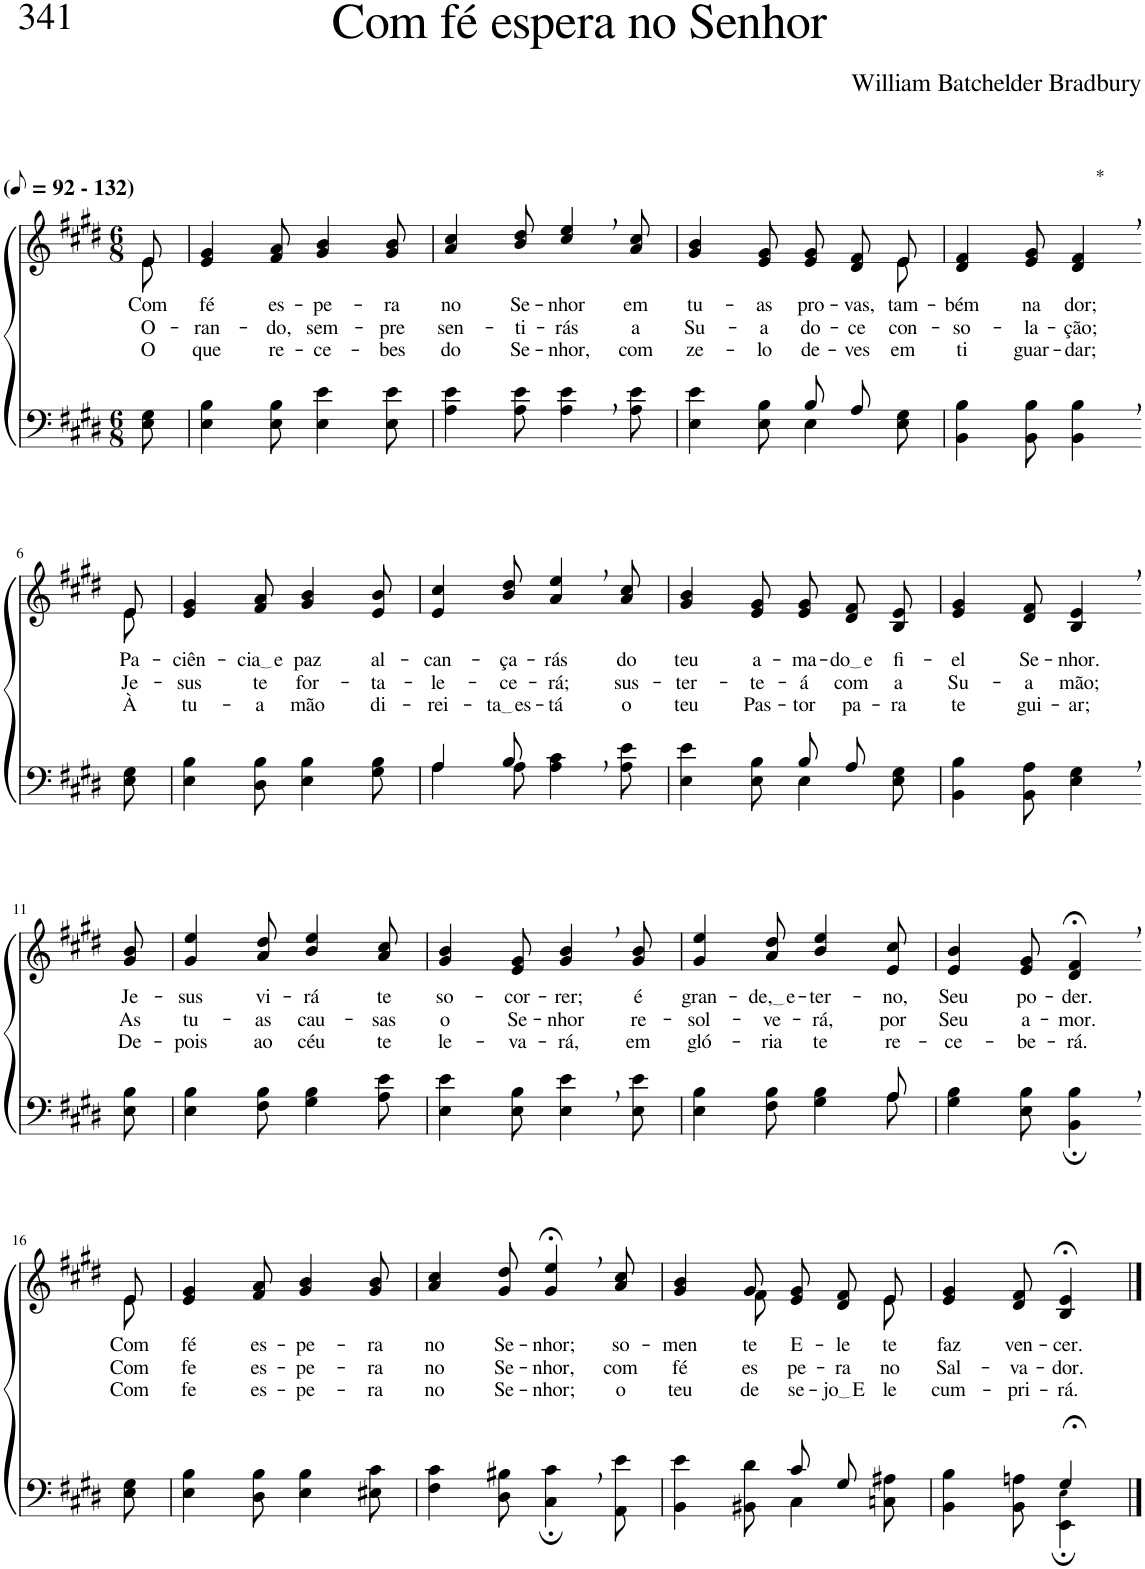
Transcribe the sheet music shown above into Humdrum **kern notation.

**kern	**kern	**text	**text	**text
*part2	*part1	*part1	*part1	*part1
*staff2	*staff1	*staff1	*staff1	*staff1
*I"Parte III e IV	*I"Parte I e II	*	*	*
*clefF4	*clefG2	*	*	*
*Trd1c2	*Trd1c2	*	*	*
*k[f#c#g#d#]	*k[f#c#g#d#]	*	*	*
*M6/8	*M6/8	*	*	*
*MM46	*MM46	*	*	*
=1	=1	=1	=1	=1
!	!LO:TX:a:B:t=(	!	!	!
!	!LO:TX:a:B:t=- 132)	!	!	!
!	!	!LO:LY:b	!LO:LY:b	!LO:LY:b
*	*^	*	*	*
8E\ 8G#\	8e\	8e/	Com	O-	O
=2	=2	=2	=2	=2	=2
!	!	!	!LO:LY:b	!LO:LY:b	!LO:LY:b
*	*v	*v	*	*	*
4E\ 4B\	4e/ 4g#/	fé	-ran-	que
!	!	!LO:LY:b	!LO:LY:b	!LO:LY:b
8E\ 8B\	8f#/ 8a/	es-	-do,	re-
!	!	!LO:LY:b	!LO:LY:b	!LO:LY:b
4E\ 4e\	4g#/ 4b/	-pe-	sem-	-ce-
!	!	!LO:LY:b	!LO:LY:b	!LO:LY:b
8E\ 8e\	8g#/ 8b/	-ra	-pre	-bes
=3	=3	=3	=3	=3
!	!	!LO:LY:b	!LO:LY:b	!LO:LY:b
4A\ 4e\	4a/ 4cc#/	no	sen-	do
!	!	!LO:LY:b	!LO:LY:b	!LO:LY:b
8A\ 8e\	8b/ 8dd#/	Se-	-ti-	Se-
!	!	!LO:LY:b	!LO:LY:b	!LO:LY:b
4A\, 4e\,	4cc#/, 4ee/,	-nhor	-rás	-nhor,
!	!	!LO:LY:b	!LO:LY:b	!LO:LY:b
8A\ 8e\	8a/ 8cc#/	em	a	com
=4	=4	=4	=4	=4
*^	*	*	*	*
!	!	!	!LO:LY:b	!LO:LY:b	!LO:LY:b
*	*	*^	*	*	*
4.ryy	4E\ 4e\	4g#/ 4b/	8ryy	tu-	Su-	ze-
!	!	!	!	!LO:LY:b	!LO:LY:b	!LO:LY:b
*	*	*v	*v	*	*	*
.	8E\ 8B\	8e/ 8g#/	-as	-a	-lo
!	!	!	!LO:LY:b	!LO:LY:b	!LO:LY:b
8B/L	4E\	8e/ 8g#/L	pro-	do-	de-
!	!	!	!LO:LY:b	!LO:LY:b	!LO:LY:b
8A/J	.	8d#/ 8f#/	-vas,	-ce	-ves
*	*	*^	*	*	*
!	!	!	!	!LO:LY:b	!LO:LY:b	!LO:LY:b
8ryy	8E\ 8G#\	8e/J	8e\	tam-	con-	em
=5	=5	=5	=5	=5	=5	=5
!	!	!	!	!LO:LY:b	!LO:LY:b	!LO:LY:b
*v	*v	*	*	*	*	*
*	*v	*v	*	*	*
4BB\ 4B\	4d#/ 4f#/	-bém	-so-	ti
!	!	!LO:LY:b	!LO:LY:b	!LO:LY:b
8BB\ 8B\	8e/ 8g#/	na	-la-	guar-
!	!LO:TX:a:t=*	!	!	!
!	!	!LO:LY:b	!LO:LY:b	!LO:LY:b
4BB\, 4B\,	4d#/, 4f#/,	dor;	-ção;	-dar;
!!LO:LB:g=z
=6-	=6-	=6-	=6-	=6-
*k[f#c#g#d#]	*	*	*	*
!	!	!LO:LY:b	!LO:LY:b	!LO:LY:b
*	*^	*	*	*
8E\ 8G#\	8e\	8e/	Pa-	Je-	À
=7	=7	=7	=7	=7	=7
!	!	!	!LO:LY:b	!LO:LY:b	!LO:LY:b
*	*v	*v	*	*	*
4E\ 4B\	4e/ 4g#/	-ciên-	-sus	tu-
!	!	!LO:LY:b	!LO:LY:b	!LO:LY:b
8D#\ 8B\	8f#/ 8a/	cia e	te	-a
!	!	!LO:LY:b	!LO:LY:b	!LO:LY:b
4E\ 4B\	4g#/ 4b/	paz	for-	mão
!	!	!LO:LY:b	!LO:LY:b	!LO:LY:b
8G#\ 8B\	8e/ 8b/	al-	-ta-	di-
=8	=8	=8	=8	=8
*^	*	*	*	*
!	!	!	!LO:LY:b	!LO:LY:b	!LO:LY:b
4A\	4A/	4e/ 4cc#/	-can-	-le-	-rei-
!	!	!	!LO:LY:b	!LO:LY:b	!LO:LY:b
8A\	8B/	8b/ 8dd#/	-ça-	-ce-	ta es
!	!	!	!LO:LY:b	!LO:LY:b	!LO:LY:b
4A\, 4c#\,	4.ryy	4a/, 4ee/,	-rás	-rá;	-tá
!	!	!	!LO:LY:b	!LO:LY:b	!LO:LY:b
8A\ 8e\	.	8a/ 8cc#/	do	sus-	o
=9	=9	=9	=9	=9	=9
!	!	!	!LO:LY:b	!LO:LY:b	!LO:LY:b
4.ryy	4E\ 4e\	4g#/ 4b/	teu	-ter-	teu
!	!	!	!LO:LY:b	!LO:LY:b	!LO:LY:b
.	8E\ 8B\	8e/ 8g#/	a-	-te-	Pas-
!	!	!	!LO:LY:b	!LO:LY:b	!LO:LY:b
8B/L	4E\	8e/ 8g#/L	-ma-	-á	-tor
!	!	!	!LO:LY:b	!LO:LY:b	!LO:LY:b
8A/J	.	8d#/ 8f#/	do e	com	pa-
!	!	!	!LO:LY:b	!LO:LY:b	!LO:LY:b
8ryy	8E\ 8G#\	8B/ 8e/J	fi-	a	-ra
=10	=10	=10	=10	=10	=10
!	!	!	!LO:LY:b	!LO:LY:b	!LO:LY:b
*v	*v	*	*	*	*
4BB\ 4B\	4e/ 4g#/	-el	Su-	te
!	!	!LO:LY:b	!LO:LY:b	!LO:LY:b
8BB\ 8A\	8d#/ 8f#/	Se-	-a	gui-
!	!	!LO:LY:b	!LO:LY:b	!LO:LY:b
4E\, 4G#\,	4B/, 4e/,	-nhor.	mão;	-ar;
!!LO:LB:g=z
=11-	=11-	=11-	=11-	=11-
!	!	!LO:LY:b	!LO:LY:b	!LO:LY:b
8E\ 8B\	8g#/ 8b/	Je-	As	De-
=12	=12	=12	=12	=12
!	!	!LO:LY:b	!LO:LY:b	!LO:LY:b
4E\ 4B\	4g#/ 4ee/	-sus	tu-	-pois
!	!	!LO:LY:b	!LO:LY:b	!LO:LY:b
8F#\ 8B\	8a/ 8dd#/	vi-	-as	ao
!	!	!LO:LY:b	!LO:LY:b	!LO:LY:b
4G#\ 4B\	4b/ 4ee/	-rá	cau-	céu
!	!	!LO:LY:b	!LO:LY:b	!LO:LY:b
8A\ 8e\	8a/ 8cc#/	te	-sas	te
=13	=13	=13	=13	=13
!	!	!LO:LY:b	!LO:LY:b	!LO:LY:b
4E\ 4e\	4g#/ 4b/	so-	o	le-
!	!	!LO:LY:b	!LO:LY:b	!LO:LY:b
8E\ 8B\	8e/ 8g#/	-cor-	Se-	-va-
!	!	!LO:LY:b	!LO:LY:b	!LO:LY:b
4E\, 4e\,	4g#/, 4b/,	-rer;	-nhor	-rá,
!	!	!LO:LY:b	!LO:LY:b	!LO:LY:b
8E\ 8e\	8g#/ 8b/	é	re-	em
=14	=14	=14	=14	=14
*^	*	*	*	*
!	!	!	!LO:LY:b	!LO:LY:b	!LO:LY:b
2ryy	4E\ 4B\	4g#/ 4ee/	gran-	-sol-	gló-
!	!	!	!LO:LY:b	!LO:LY:b	!LO:LY:b
.	8F#\ 8B\	8a/ 8dd#/	de, e	-ve-	-ria
!	!	!	!LO:LY:b	!LO:LY:b	!LO:LY:b
.	4G#\ 4B\	4b/ 4ee/	-ter-	-rá,	te
8ryy	.	.	.	.	.
!	!	!	!LO:LY:b	!LO:LY:b	!LO:LY:b
8A/	8A\	8e/ 8cc#/	-no,	por	re-
=15	=15	=15	=15	=15	=15
!	!	!	!LO:LY:b	!LO:LY:b	!LO:LY:b
*v	*v	*	*	*	*
4G#\ 4B\	4e/ 4b/	Seu	Seu	-ce-
!	!	!LO:LY:b	!LO:LY:b	!LO:LY:b
8E\ 8B\	8e/ 8g#/	po-	a-	-be-
!	!	!LO:LY:b	!LO:LY:b	!LO:LY:b
4BB\;, 4B\;,	4d#/;<, 4f#/;<,	-der.	-mor.	-rá.
!!LO:LB:g=z
=16-	=16-	=16-	=16-	=16-
!	!	!LO:LY:b	!LO:LY:b	!LO:LY:b
*	*^	*	*	*
8E\ 8G#\	8e\	8e/	Com	Com	Com
=17	=17	=17	=17	=17	=17
!	!	!	!LO:LY:b	!LO:LY:b	!LO:LY:b
*	*v	*v	*	*	*
4E\ 4B\	4e/ 4g#/	fé	fe	fe
!	!	!LO:LY:b	!LO:LY:b	!LO:LY:b
8D#\ 8B\	8f#/ 8a/	es-	es-	es-
!	!	!LO:LY:b	!LO:LY:b	!LO:LY:b
4E\ 4B\	4g#/ 4b/	-pe-	-pe-	-pe-
!	!	!LO:LY:b	!LO:LY:b	!LO:LY:b
8E#X\ 8c#\	8g#/ 8b/	-ra	-ra	-ra
=18	=18	=18	=18	=18
!	!	!LO:LY:b	!LO:LY:b	!LO:LY:b
4F#\ 4c#\	4a/ 4cc#/	no	no	no
!	!	!LO:LY:b	!LO:LY:b	!LO:LY:b
8D#\ 8B#X\	8g#/ 8dd#/	Se-	Se-	Se-
!	!	!LO:LY:b	!LO:LY:b	!LO:LY:b
4C#\;, 4c#\;,	4g#/;<, 4ee/;<,	-nhor;	-nhor,	-nhor;
!	!	!LO:LY:b	!LO:LY:b	!LO:LY:b
8AA\ 8e\	8a/ 8cc#/	so-	com	o
=19	=19	=19	=19	=19
*^	*	*	*	*
!	!	!	!LO:LY:b	!LO:LY:b	!LO:LY:b
*	*	*^	*	*	*
4.ryy	4BB\ 4e\	4g#/ 4b/	4ryy	-men-	fé	teu
!	!	!	!	!LO:LY:b	!LO:LY:b	!LO:LY:b
.	8BB#X\ 8d#\	8g#/	8f#\	-te	es-	de-
!	!	!	!	!LO:LY:b	!LO:LY:b	!LO:LY:b
8c#/L	4C#\	8e/ 8g#/L	4ryy	E-	-pe-	-se-
!	!	!	!	!LO:LY:b	!LO:LY:b	!LO:LY:b
8G#/J	.	8d#/ 8f#/	.	-le	-ra	jo E
!	!	!	!	!LO:LY:b	!LO:LY:b	!LO:LY:b
8ryy	8Cn\ 8A#X\	8e/J	8e\	te	no	-le
=20	=20	=20	=20	=20	=20	=20
!	!	!	!	!LO:LY:b	!LO:LY:b	!LO:LY:b
*	*	*v	*v	*	*	*
4.ryy	4BB\ 4B\	4e/ 4g#/	faz	Sal-	cum-
!	!	!	!LO:LY:b	!LO:LY:b	!LO:LY:b
.	8BB\ 8An\	8d#/ 8f#/	ven-	-va-	-pri-
!	!	!	!LO:LY:b	!LO:LY:b	!LO:LY:b
4G#;</	4EE\; 4E!\;	4B/;< 4e/;<	-cer.	-dor.	-rá.
*v	*v	*	*	*	*
==	==	==	==	==
*-	*-	*-	*-	*-
